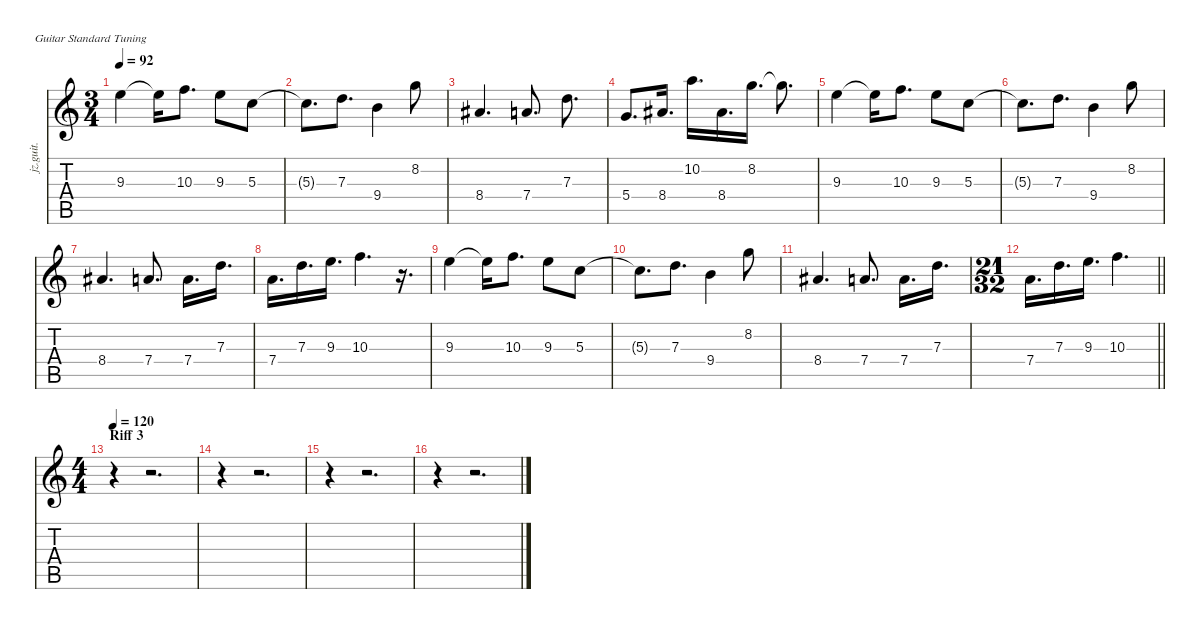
\defaultSystemsLayout 4
\hideDynamics
\bracketExtendMode nobrackets
\otherSystemsTrackNameOrientation horizontal
\track ("Clean" "jz.guit.") {instrument electricguitarjazz}
\staff {score tabs}
\tuning (E4 B3 G3 D3 A2 E2)
\ts (3 4)
\tempo 92
\clef g2
\ks c
9.3.4{dy f} 9.3{t}.16 10.3.8{d} 9.3.8 5.3.8 |
5.3{t}.8{d} 7.3.8{d} 9.4.4 8.2.8 |
8.4{acc #}.4{d} 7.4.8{d} 7.3.8{d} |
5.4.8{d} 8.4{acc #}.16{d} 10.2.16{d} 8.4{acc #}.16{d} 8.2.16{d} 8.2{t}.8{d} |
9.3.4 9.3{t}.16 10.3.8{d} 9.3.8 5.3.8 |
5.3{t}.8{d} 7.3.8{d} 9.4.4 8.2.8 |
8.4{acc #}.4{d} 7.4.8{d} 7.4.16{d} 7.3.16{d} |
7.4.16{d} 7.3.16{d} 9.3.16{d} 10.3.4{d} r.16{d} |
9.3.4 9.3{t}.16 10.3.8{d} 9.3.8 5.3.8 |
5.3{t}.8{d} 7.3.8{d} 9.4.4 8.2.8 |
8.4{acc #}.4{d} 7.4.8{d} 7.4.16{d} 7.3.16{d} |
\ts (21 32)
\beaming (8 5)
\barLineRight lightlight
7.4.16{d} 7.3.16{d} 9.3.16{d} 10.3.4{d} |
\ts (4 4)
\beaming (8 2 2 2 2)
\section ("" "Riff 3")
\tempo 120
r.4 r.2{d} |
r.4 r.2{d} |
r.4 r.2{d} |
r.4 r.2{d}
